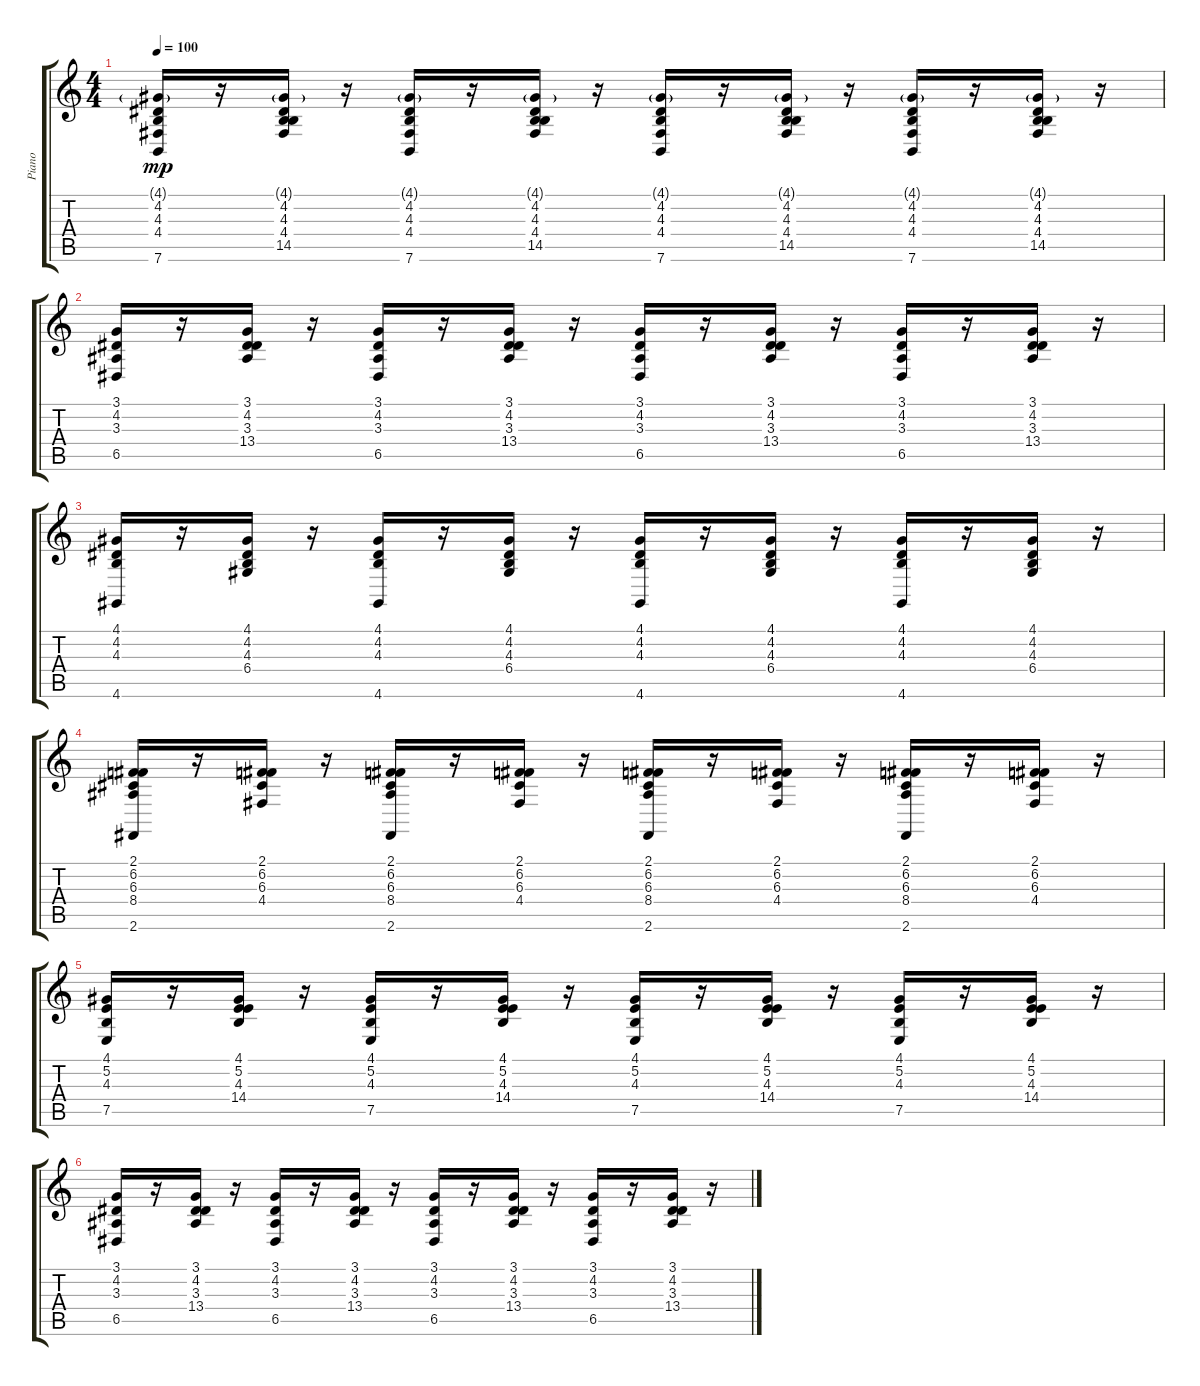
\track ("Piano" "Piano") {instrument acousticgrandpiano}
\staff {score tabs}
\tuning (E4 B3 G3 D3 A2 E2) {hide}
\ts (4 4)
\tempo 100
\clef g2
\ks c
(4.1{g} 4.2 4.3 4.4 7.6).16{dy mp} r.16 (4.1{g} 4.2 4.3 4.4 14.5).16 r.16 (4.1{g} 4.2 4.3 4.4 7.6).16 r.16 (4.1{g} 4.2 4.3 4.4 14.5).16 r.16 (4.1{g} 4.2 4.3 4.4 7.6).16 r.16 (4.1{g} 4.2 4.3 4.4 14.5).16 r.16 (4.1{g} 4.2 4.3 4.4 7.6).16 r.16 (4.1{g} 4.2 4.3 4.4 14.5).16 r.16 |
(3.1 4.2 3.3 6.5).16 r.16 (3.1 4.2 3.3 13.4).16 r.16 (3.1 4.2 3.3 6.5).16 r.16 (3.1 4.2 3.3 13.4).16 r.16 (3.1 4.2 3.3 6.5).16 r.16 (3.1 4.2 3.3 13.4).16 r.16 (3.1 4.2 3.3 6.5).16 r.16 (3.1 4.2 3.3 13.4).16 r.16 |
(4.1 4.2 4.3 4.6).16 r.16 (4.1 4.2 4.3 6.4).16 r.16 (4.1 4.2 4.3 4.6).16 r.16 (4.1 4.2 4.3 6.4).16 r.16 (4.1 4.2 4.3 4.6).16 r.16 (4.1 4.2 4.3 6.4).16 r.16 (4.1 4.2 4.3 4.6).16 r.16 (4.1 4.2 4.3 6.4).16 r.16 |
(2.1 6.2 6.3 8.4 2.6).16 r.16 (2.1 6.2 6.3 4.4).16 r.16 (2.1 6.2 6.3 8.4 2.6).16 r.16 (2.1 6.2 6.3 4.4).16 r.16 (2.1 6.2 6.3 8.4 2.6).16 r.16 (2.1 6.2 6.3 4.4).16 r.16 (2.1 6.2 6.3 8.4 2.6).16 r.16 (2.1 6.2 6.3 4.4).16 r.16 |
(4.1 5.2 4.3 7.5).16 r.16 (4.1 5.2 4.3 14.4).16 r.16 (4.1 5.2 4.3 7.5).16 r.16 (4.1 5.2 4.3 14.4).16 r.16 (4.1 5.2 4.3 7.5).16 r.16 (4.1 5.2 4.3 14.4).16 r.16 (4.1 5.2 4.3 7.5).16 r.16 (4.1 5.2 4.3 14.4).16 r.16 |
(3.1 4.2 3.3 6.5).16 r.16 (3.1 4.2 3.3 13.4).16 r.16 (3.1 4.2 3.3 6.5).16 r.16 (3.1 4.2 3.3 13.4).16 r.16 (3.1 4.2 3.3 6.5).16 r.16 (3.1 4.2 3.3 13.4).16 r.16 (3.1 4.2 3.3 6.5).16 r.16 (3.1 4.2 3.3 13.4).16 r.16
